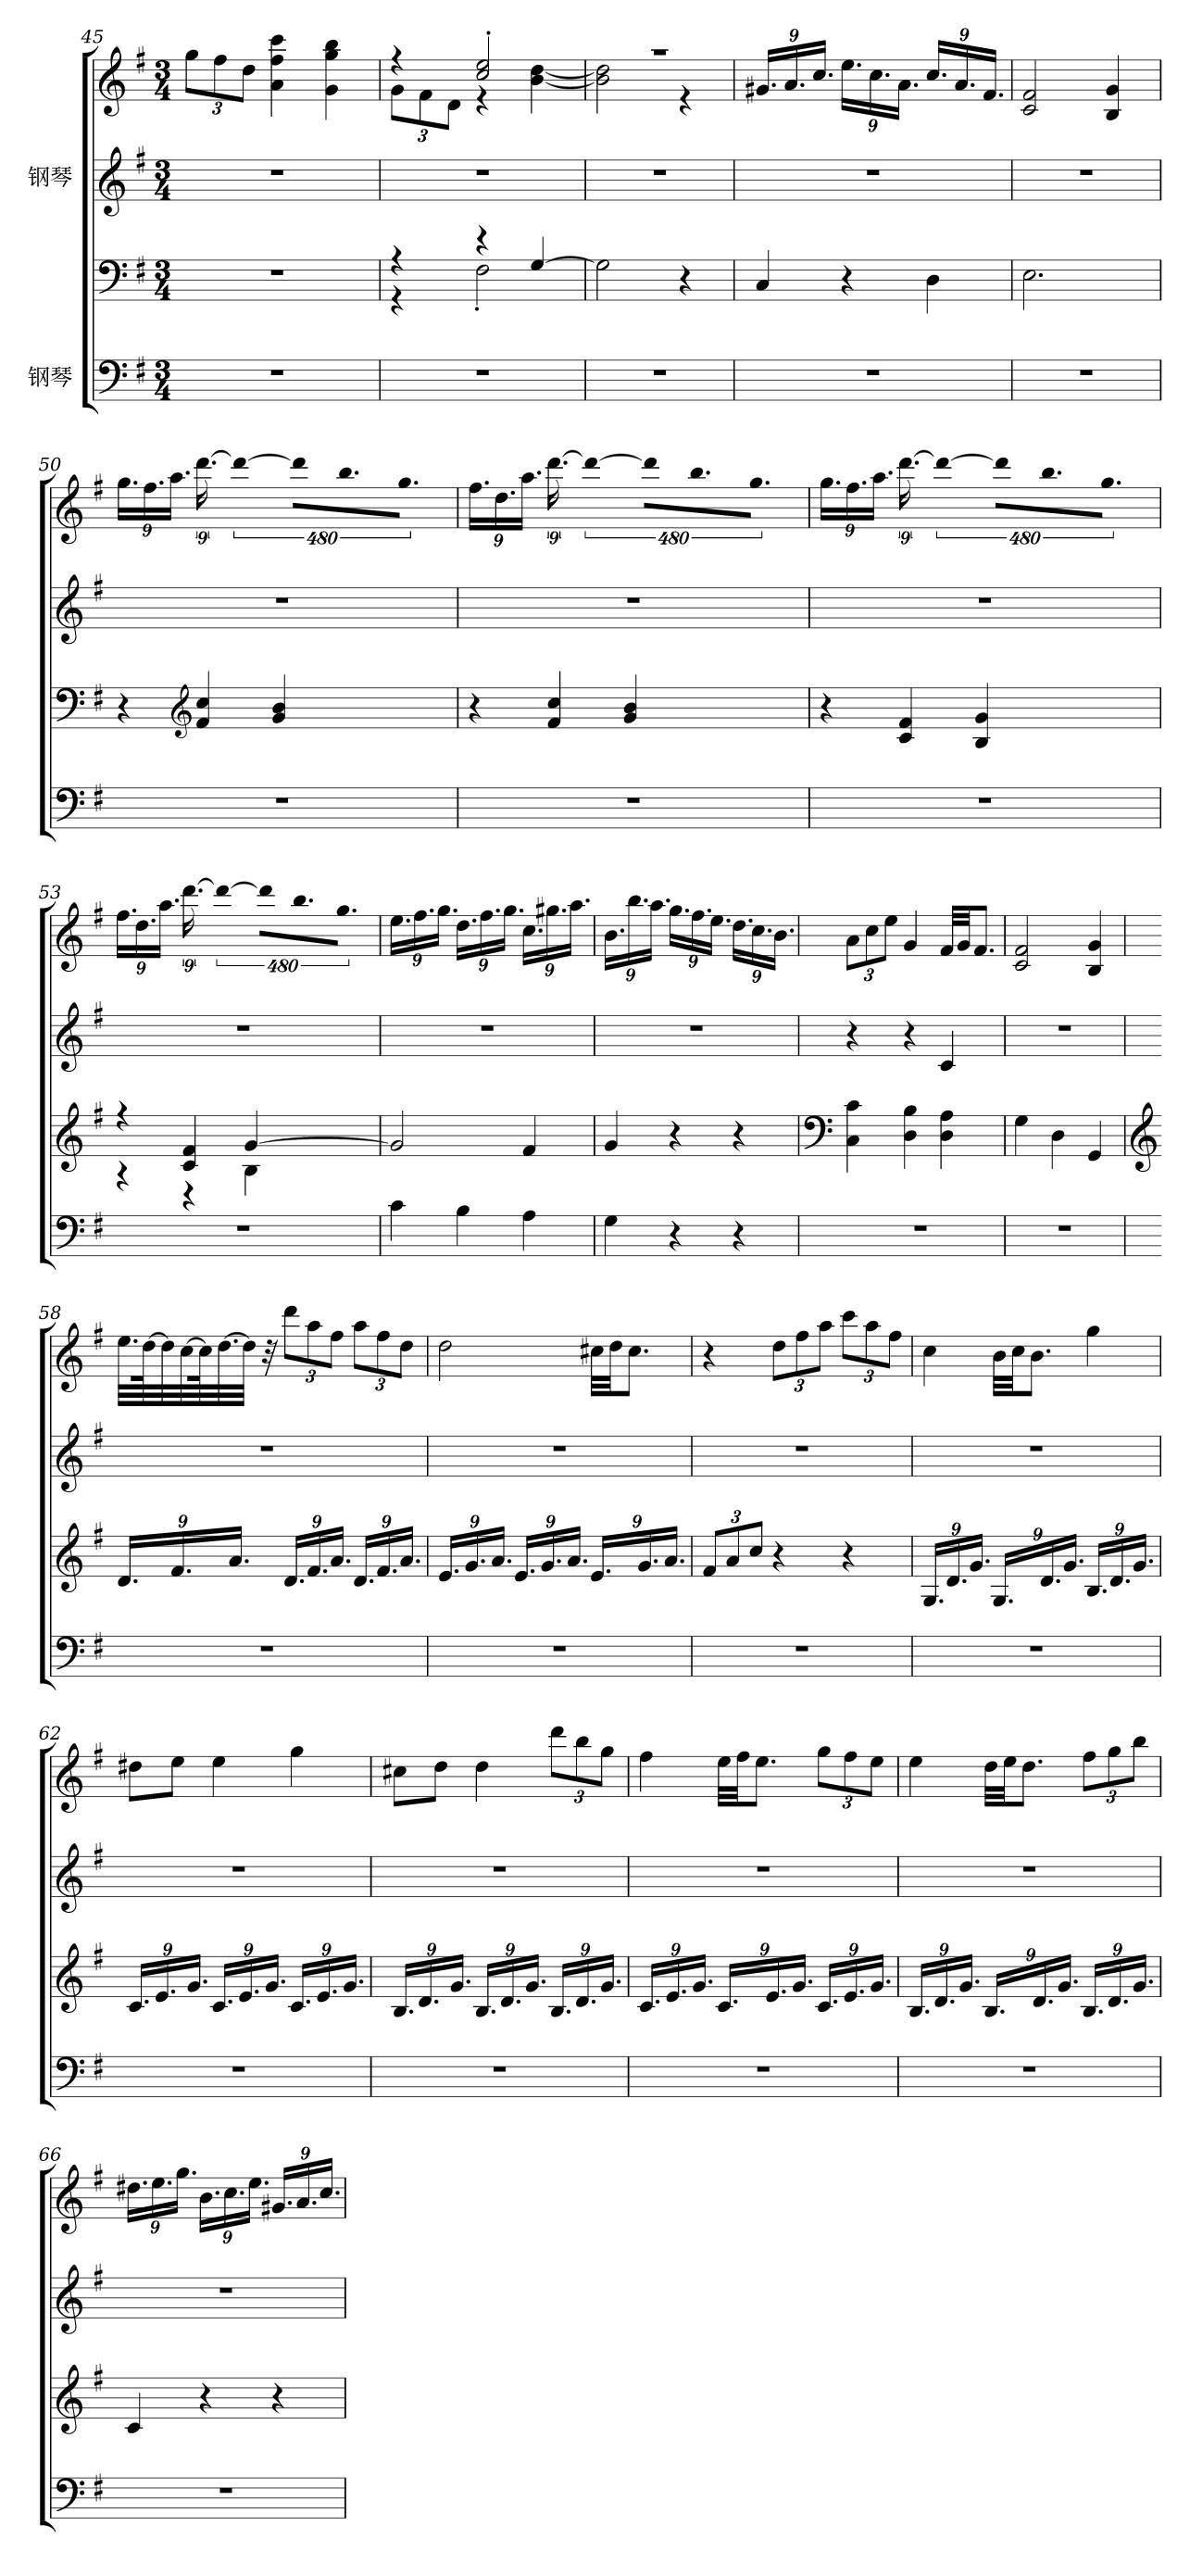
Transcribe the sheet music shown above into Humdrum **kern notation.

**kern	**kern	**kern	**kern
*part2	*part2	*part1	*part1
*staff4	*staff3	*staff2	*staff1
*I"钢琴	*	*I"钢琴	*
*clefF4	*clefF4	*clefG2	*clefG2
*k[f#]	*k[f#]	*k[f#]	*k[f#]
*M3/4	*M3/4	*M3/4	*M3/4
*	*	*	*Xbrackettup
=45	=45	=45	=45
2.r	2.r	2.r	12gg\L
.	.	.	12ff#\
.	.	.	12dd\J
.	.	.	4a\ 4ff#\ 4ccc\
.	.	.	4g\ 4gg\ 4bb\
!!LO:LB:g=z
=46	=46	=46	=46
*	*^	*	*^
2.r	4r	4r	2.r	4r	12g\L
.	.	.	.	.	12f#\
.	.	.	.	.	12d\J
.	4r	2F#'\	.	2cc/' 2ee/'	4r
.	[4G/	.	.	.	[4b\ [4dd\
*	*v	*v	*	*	*
=47	=47	=47	=47	=47
2.r	2G\]	2.r	2.r	2b\] 2dd\]
.	4r	.	.	4r
*	*	*	*v	*v
=48	=48	=48	=48
2.r	4C/	2.r	18.g#X/LL
.	.	.	18.a/
.	.	.	18.cc/JJ
.	4r	.	18.ee\LL
.	.	.	18.cc\
.	.	.	18.a\JJ
.	4D\	.	18.cc/LL
.	.	.	18.a/
.	.	.	18.f#/JJ
=49	=49	=49	=49
2.r	2.E\	2.r	2c/ 2f#/
.	.	.	4B/ 4g/
=50	=50	=50	=50
*	*	*	*brackettup
2.r	4r	2.r	18.gg\LL
.	.	.	18.ff#\
.	.	.	18.aa\JJ
*	*clefG2	*	*
.	4f#/ 4cc/	.	[18.ddd\
!	!	!	!LO:N:vis=4
.	.	.	1920%427ddd\_
.	4g/ 4b/	.	.
!	!	!	!LO:N:vis=32
.	.	.	1920%53ddd\KLL]
.	.	.	18.bb\
.	.	.	18.gg\JJ
!!LO:LB:g=z
=51	=51	=51	=51
2.r	4r	2.r	18.ff#\LL
.	.	.	18.dd\
.	.	.	18.aa\JJ
.	4f#/ 4cc/	.	[18.ddd\
!	!	!	!LO:N:vis=4
.	.	.	1920%427ddd\_
.	4g/ 4b/	.	.
!	!	!	!LO:N:vis=32
.	.	.	1920%53ddd\KLL]
.	.	.	18.bb\
.	.	.	18.gg\JJ
=52	=52	=52	=52
2.r	4r	2.r	18.gg\LL
.	.	.	18.ff#\
.	.	.	18.aa\JJ
.	4c/ 4f#/	.	[18.ddd\
!	!	!	!LO:N:vis=4
.	.	.	1920%427ddd\_
.	4B/ 4g/	.	.
!	!	!	!LO:N:vis=32
.	.	.	1920%53ddd\KLL]
.	.	.	18.bb\
.	.	.	18.gg\JJ
=53	=53	=53	=53
*	*^	*	*
2.r	4r	4r	2.r	18.ff#\LL
.	.	.	.	18.dd\
.	.	.	.	18.aa\JJ
.	4c/ 4f#/	4r	.	[18.ddd\
!	!	!	!	!LO:N:vis=4
.	.	.	.	1920%427ddd\_
.	[4g/	4B\	.	.
!	!	!	!	!LO:N:vis=32
.	.	.	.	1920%53ddd\KLL]
.	.	.	.	18.bb\
.	.	.	.	18.gg\JJ
*	*v	*v	*	*
!!LO:PB:g=z
=54	=54	=54	=54
*	*	*	*Xbrackettup
4c\	2g/]	2.r	18.ee\LL
.	.	.	18.ff#\
.	.	.	18.gg\JJ
4B\	.	.	18.dd\LL
.	.	.	18.ff#\
.	.	.	18.gg\JJ
4A\	4f#/	.	18.cc\LL
.	.	.	18.gg#X\
.	.	.	18.aa\JJ
=55	=55	=55	=55
4G\	4g/	2.r	18.b\LL
.	.	.	18.bb\
.	.	.	18.aa\JJ
4r	4r	.	18.gg\LL
.	.	.	18.ff#\
.	.	.	18.ee\JJ
4r	4r	.	18.dd\LL
.	.	.	18.cc\
.	.	.	18.b\JJ
=56	=56	=56	=56
*	*clefF4	*	*
2.r	4C\ 4c\	4r	12a\L
.	.	.	12cc\
.	.	.	12ee\J
.	4D\ 4B\	4r	4g/
.	4D\ 4A\	4c/	32f#/LLL
.	.	.	32g/JJ
.	.	.	8.f#/J
=57	=57	=57	=57
2.r	4G\	2.r	2c/ 2f#/
.	4D\	.	.
.	4GG/	.	4B/ 4g/
!!LO:LB:g=z
=58	=58	=58	=58
*	*clefG2	*	*
*	*Xbrackettup	*	*
2.r	18.d/LL	2.r	32.ee\LLL
.	.	.	[64dd\K
.	.	.	32dd\]
.	18.f#/	.	.
.	.	.	[32cc\
.	.	.	64cc\K]
.	.	.	[32.dd\
.	18.a/JJ	.	.
.	.	.	32dd\JJJ]
.	.	.	32r
.	18.d/LL	.	12ddd\L
.	18.f#/	.	12aa\
.	18.a/JJ	.	12ff#\J
.	18.d/LL	.	12aa\L
.	18.f#/	.	12ff#\
.	18.a/JJ	.	12dd\J
=59	=59	=59	=59
2.r	18.e/LL	2.r	2dd\
.	18.g/	.	.
.	18.a/JJ	.	.
.	18.e/LL	.	.
.	18.g/	.	.
.	18.a/JJ	.	.
.	18.e/LL	.	32cc#X\LLL
.	.	.	32dd\JJ
.	.	.	8.cc#\J
.	18.g/	.	.
.	18.a/JJ	.	.
=60	=60	=60	=60
2.r	12f#/L	2.r	4r
.	12a/	.	.
.	12cc/J	.	.
.	4r	.	12dd\L
.	.	.	12ff#\
.	.	.	12aa\J
.	4r	.	12ccc\L
.	.	.	12aa\
.	.	.	12ff#\J
!!LO:LB:g=z
=61	=61	=61	=61
2.r	18.G/LL	2.r	4cc\
.	18.d/	.	.
.	18.g/JJ	.	.
.	18.G/LL	.	32b\LLL
.	.	.	32cc\JJ
.	.	.	8.b\J
.	18.d/	.	.
.	18.g/JJ	.	.
.	18.B/LL	.	4gg\
.	18.d/	.	.
.	18.g/JJ	.	.
=62	=62	=62	=62
2.r	18.c/LL	2.r	8dd#X\L
.	18.e/	.	.
.	.	.	8ee\J
.	18.g/JJ	.	.
.	18.c/LL	.	4ee\
.	18.e/	.	.
.	18.g/JJ	.	.
.	18.c/LL	.	4gg\
.	18.e/	.	.
.	18.g/JJ	.	.
=63	=63	=63	=63
2.r	18.B/LL	2.r	8cc#X\L
.	18.d/	.	.
.	.	.	8dd\J
.	18.g/JJ	.	.
.	18.B/LL	.	4dd\
.	18.d/	.	.
.	18.g/JJ	.	.
.	18.B/LL	.	12ddd\L
.	18.d/	.	12bb\
.	18.g/JJ	.	12gg\J
!!LO:PB:g=z
=64	=64	=64	=64
2.r	18.c/LL	2.r	4ff#\
.	18.e/	.	.
.	18.g/JJ	.	.
.	18.c/LL	.	32ee\LLL
.	.	.	32ff#\JJ
.	.	.	8.ee\J
.	18.e/	.	.
.	18.g/JJ	.	.
.	18.c/LL	.	12gg\L
.	18.e/	.	12ff#\
.	18.g/JJ	.	12ee\J
=65	=65	=65	=65
2.r	18.B/LL	2.r	4ee\
.	18.d/	.	.
.	18.g/JJ	.	.
.	18.B/LL	.	32dd\LLL
.	.	.	32ee\JJ
.	.	.	8.dd\J
.	18.d/	.	.
.	18.g/JJ	.	.
.	18.B/LL	.	12ff#\L
.	18.d/	.	12gg\
.	18.g/JJ	.	12bb\J
=66	=66	=66	=66
2.r	4c/	2.r	18.dd#X\LL
.	.	.	18.ee\
.	.	.	18.gg\JJ
.	4r	.	18.b\LL
.	.	.	18.cc\
.	.	.	18.ee\JJ
.	4r	.	18.g#X/LL
.	.	.	18.a/
.	.	.	18.cc/JJ
=	=	=	=
*-	*-	*-	*-
